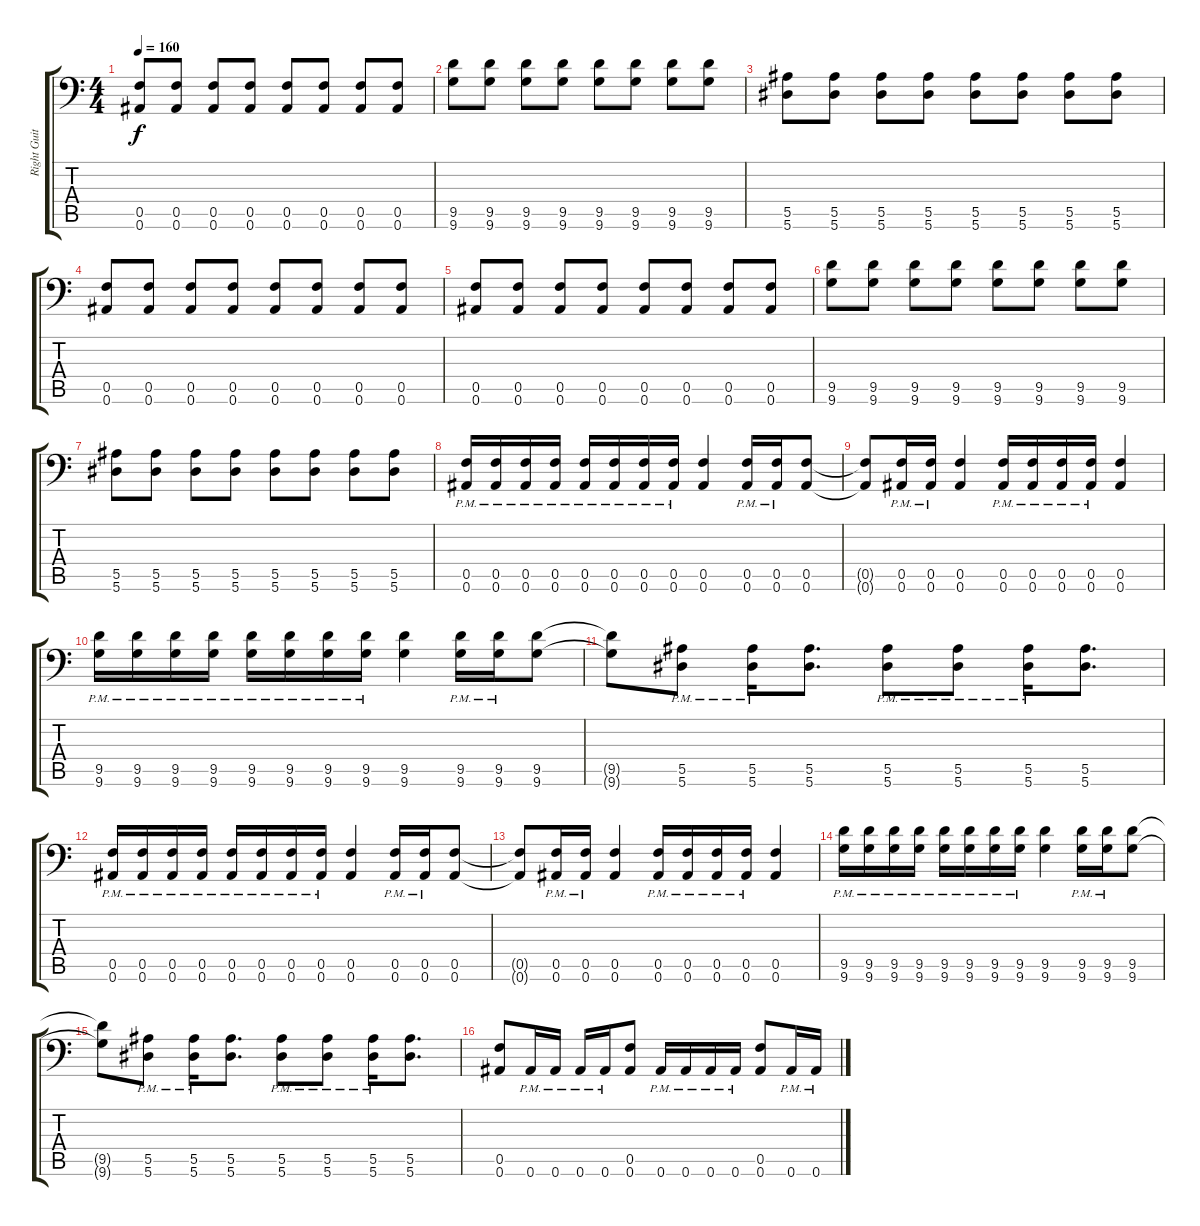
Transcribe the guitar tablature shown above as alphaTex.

\track ("Right Guitar" "Right Guit") {instrument overdrivenguitar}
\staff {score tabs}
\tuning (C4 G3 Eb3 Bb2 F2 Bb1) {hide}
\ts (4 4)
\tempo 160
\clef f4
\ks c
(0.5 0.6).8{dy f} (0.5 0.6).8 (0.5 0.6).8 (0.5 0.6).8 (0.5 0.6).8 (0.5 0.6).8 (0.5 0.6).8 (0.5 0.6).8 |
(9.5 9.6).8 (9.5 9.6).8 (9.5 9.6).8 (9.5 9.6).8 (9.5 9.6).8 (9.5 9.6).8 (9.5 9.6).8 (9.5 9.6).8 |
(5.5 5.6).8 (5.5 5.6).8 (5.5 5.6).8 (5.5 5.6).8 (5.5 5.6).8 (5.5 5.6).8 (5.5 5.6).8 (5.5 5.6).8 |
(0.5 0.6).8 (0.5 0.6).8 (0.5 0.6).8 (0.5 0.6).8 (0.5 0.6).8 (0.5 0.6).8 (0.5 0.6).8 (0.5 0.6).8 |
(0.5 0.6).8 (0.5 0.6).8 (0.5 0.6).8 (0.5 0.6).8 (0.5 0.6).8 (0.5 0.6).8 (0.5 0.6).8 (0.5 0.6).8 |
(9.5 9.6).8 (9.5 9.6).8 (9.5 9.6).8 (9.5 9.6).8 (9.5 9.6).8 (9.5 9.6).8 (9.5 9.6).8 (9.5 9.6).8 |
(5.5 5.6).8 (5.5 5.6).8 (5.5 5.6).8 (5.5 5.6).8 (5.5 5.6).8 (5.5 5.6).8 (5.5 5.6).8 (5.5 5.6).8 |
(0.5{pm} 0.6{pm}).16 (0.5{pm} 0.6{pm}).16 (0.5{pm} 0.6{pm}).16 (0.5{pm} 0.6{pm}).16 (0.5{pm} 0.6{pm}).16 (0.5{pm} 0.6{pm}).16 (0.5{pm} 0.6{pm}).16 (0.5{pm} 0.6{pm}).16 (0.5 0.6).4 (0.5{pm} 0.6{pm}).16 (0.5{pm} 0.6{pm}).16 (0.5 0.6).8 |
(0.5{t} 0.6{t}).8 (0.5{pm} 0.6{pm}).16 (0.5{pm} 0.6{pm}).16 (0.5 0.6).4 (0.5{pm} 0.6{pm}).16 (0.5{pm} 0.6{pm}).16 (0.5{pm} 0.6{pm}).16 (0.5{pm} 0.6{pm}).16 (0.5 0.6).4 |
(9.5{pm} 9.6{pm}).16 (9.5{pm} 9.6{pm}).16 (9.5{pm} 9.6{pm}).16 (9.5{pm} 9.6{pm}).16 (9.5{pm} 9.6{pm}).16 (9.5{pm} 9.6{pm}).16 (9.5{pm} 9.6{pm}).16 (9.5{pm} 9.6{pm}).16 (9.5 9.6).4 (9.5{pm} 9.6{pm}).16 (9.5{pm} 9.6{pm}).16 (9.5 9.6).8 |
(9.5{t} 9.6{t}).8 (5.5{pm} 5.6{pm}).8 (5.5{pm} 5.6{pm}).16 (5.5 5.6).8{d} (5.5{pm} 5.6{pm}).8 (5.5{pm} 5.6{pm}).8 (5.5{pm} 5.6{pm}).16 (5.5 5.6).8{d} |
(0.5{pm} 0.6{pm}).16 (0.5{pm} 0.6{pm}).16 (0.5{pm} 0.6{pm}).16 (0.5{pm} 0.6{pm}).16 (0.5{pm} 0.6{pm}).16 (0.5{pm} 0.6{pm}).16 (0.5{pm} 0.6{pm}).16 (0.5{pm} 0.6{pm}).16 (0.5 0.6).4 (0.5{pm} 0.6{pm}).16 (0.5{pm} 0.6{pm}).16 (0.5 0.6).8 |
(0.5{t} 0.6{t}).8 (0.5{pm} 0.6{pm}).16 (0.5{pm} 0.6{pm}).16 (0.5 0.6).4 (0.5{pm} 0.6{pm}).16 (0.5{pm} 0.6{pm}).16 (0.5{pm} 0.6{pm}).16 (0.5{pm} 0.6{pm}).16 (0.5 0.6).4 |
(9.5{pm} 9.6{pm}).16 (9.5{pm} 9.6{pm}).16 (9.5{pm} 9.6{pm}).16 (9.5{pm} 9.6{pm}).16 (9.5{pm} 9.6{pm}).16 (9.5{pm} 9.6{pm}).16 (9.5{pm} 9.6{pm}).16 (9.5{pm} 9.6{pm}).16 (9.5 9.6).4 (9.5{pm} 9.6{pm}).16 (9.5{pm} 9.6{pm}).16 (9.5 9.6).8 |
(9.5{t} 9.6{t}).8 (5.5{pm} 5.6{pm}).8 (5.5{pm} 5.6{pm}).16 (5.5 5.6).8{d} (5.5{pm} 5.6{pm}).8 (5.5{pm} 5.6{pm}).8 (5.5{pm} 5.6{pm}).16 (5.5 5.6).8{d} |
(0.5 0.6).8 0.6{pm}.16 0.6{pm}.16 0.6{pm}.16 0.6{pm}.16 (0.5 0.6).8 0.6{pm}.16 0.6{pm}.16 0.6{pm}.16 0.6{pm}.16 (0.5 0.6).8 0.6{pm}.16 0.6{pm}.16
